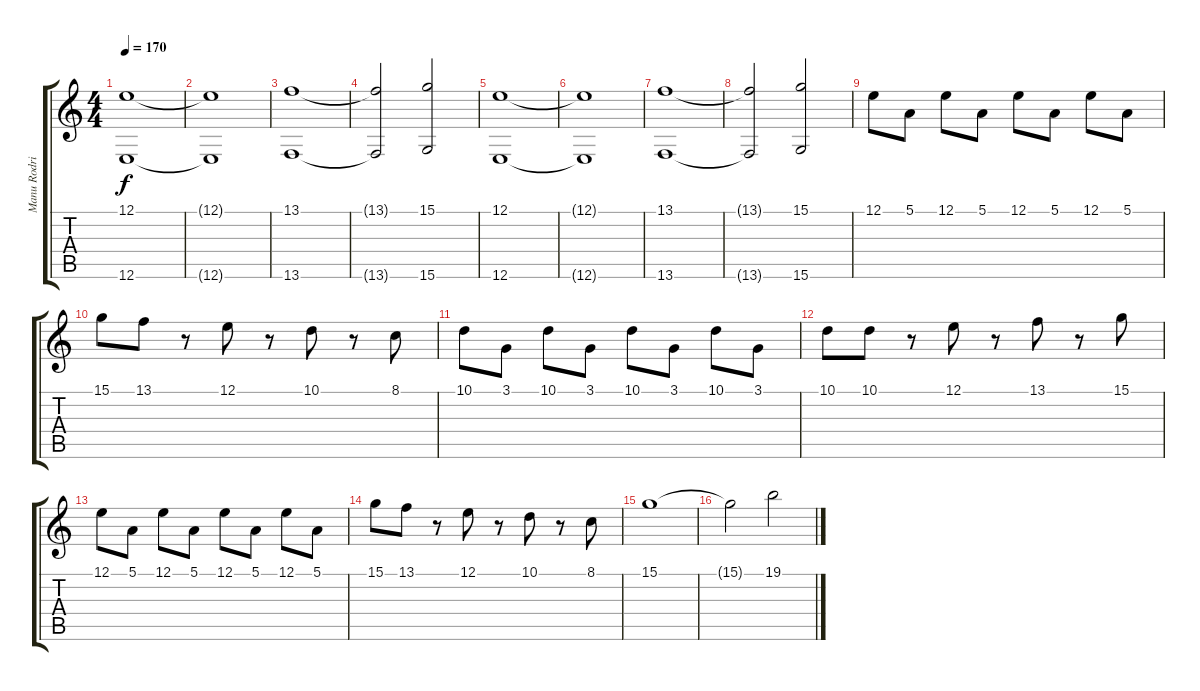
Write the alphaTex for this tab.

\track ("Manu Rodriguez" "Manu Rodri") {instrument stringensemble1}
\staff {score tabs}
\tuning (E4 B3 G3 D3 A2 E2) {hide}
\ts (4 4)
\tempo 170
\clef g2
\ks c
(12.1 12.6).1{dy f} |
(12.1{t} 12.6{t}).1 |
(13.1 13.6).1 |
(13.1{t} 13.6{t}).2 (15.1 15.6).2 |
(12.1 12.6).1 |
(12.1{t} 12.6{t}).1 |
(13.1 13.6).1 |
(13.1{t} 13.6{t}).2 (15.1 15.6).2 |
12.1.8 5.1.8 12.1.8 5.1.8 12.1.8 5.1.8 12.1.8 5.1.8 |
15.1.8 13.1.8 r.8 12.1.8 r.8 10.1.8 r.8 8.1.8 |
10.1.8 3.1.8 10.1.8 3.1.8 10.1.8 3.1.8 10.1.8 3.1.8 |
10.1.8 10.1.8 r.8 12.1.8 r.8 13.1.8 r.8 15.1.8 |
12.1.8 5.1.8 12.1.8 5.1.8 12.1.8 5.1.8 12.1.8 5.1.8 |
15.1.8 13.1.8 r.8 12.1.8 r.8 10.1.8 r.8 8.1.8 |
15.1.1 |
15.1{t}.2 19.1.2
